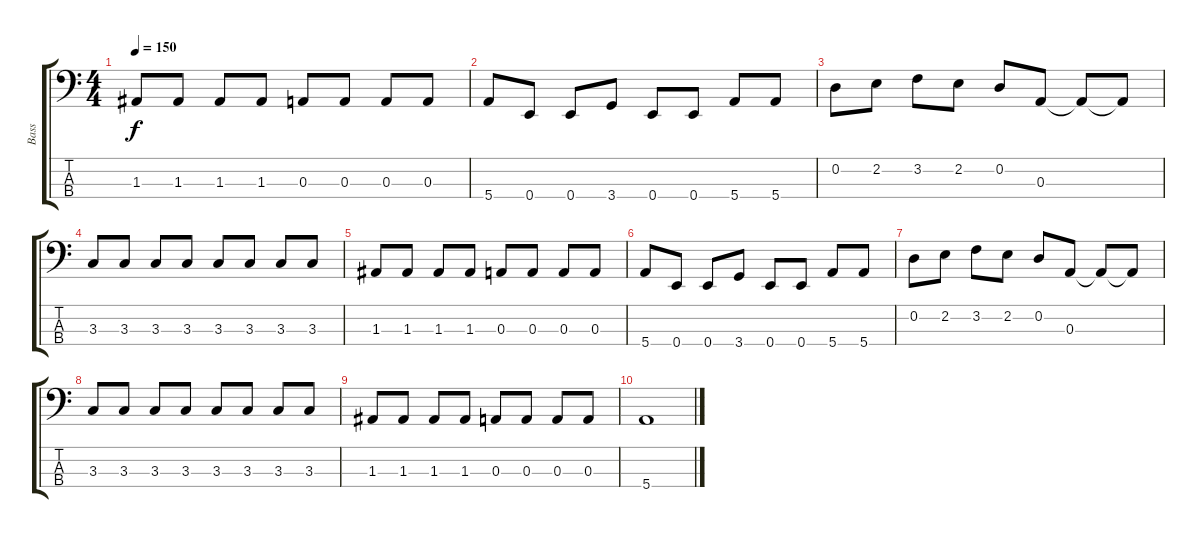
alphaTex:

\track ("Bass" "Bass") {instrument electricbassfinger}
\staff {score tabs}
\tuning (G2 D2 A1 E1) {hide}
\ts (4 4)
\tempo 150
\clef f4
\ks c
1.3.8{dy f} 1.3.8 1.3.8 1.3.8 0.3.8 0.3.8 0.3.8 0.3.8 |
5.4.8 0.4.8 0.4.8 3.4.8 0.4.8 0.4.8 5.4.8 5.4.8 |
0.2.8 2.2.8 3.2.8 2.2.8 0.2.8 0.3.8 0.3{t}.8 0.3{t}.8 |
3.3.8 3.3.8 3.3.8 3.3.8 3.3.8 3.3.8 3.3.8 3.3.8 |
1.3.8 1.3.8 1.3.8 1.3.8 0.3.8 0.3.8 0.3.8 0.3.8 |
5.4.8 0.4.8 0.4.8 3.4.8 0.4.8 0.4.8 5.4.8 5.4.8 |
0.2.8 2.2.8 3.2.8 2.2.8 0.2.8 0.3.8 0.3{t}.8 0.3{t}.8 |
3.3.8 3.3.8 3.3.8 3.3.8 3.3.8 3.3.8 3.3.8 3.3.8 |
1.3.8 1.3.8 1.3.8 1.3.8 0.3.8 0.3.8 0.3.8 0.3.8 |
5.4.1
